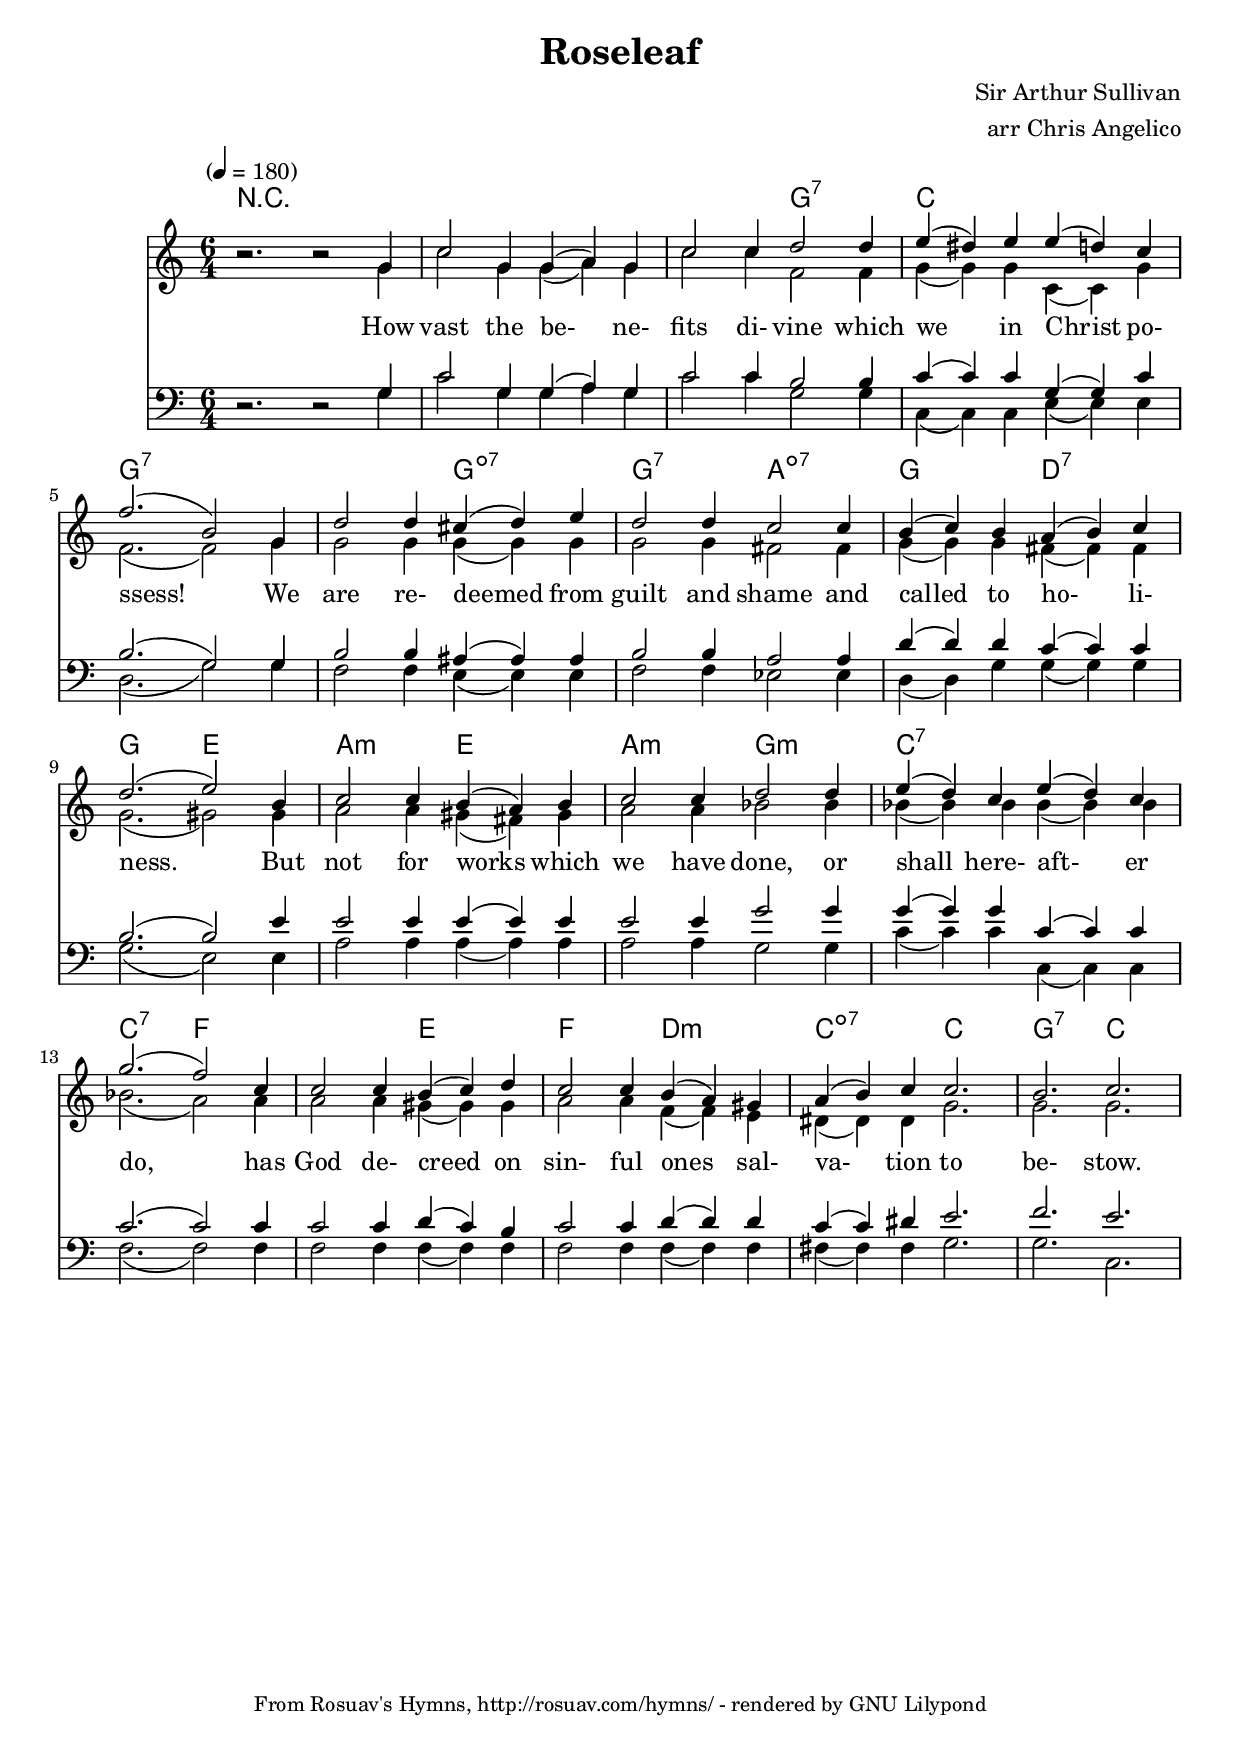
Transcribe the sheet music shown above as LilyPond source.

\version "2.24.0"
% Roseleaf, by Sir Arthur Sullivan
% Needs some words to be written for it. 7.9.7.9 meter.
\include "Hymnal.ly"

\header
{
    title="Roseleaf"
    % subtitle=""
    % poet=""
    composer="Sir Arthur Sullivan" % circa 1898
    arranger="arr Chris Angelico" % 2009-12-23
    % meter=""
    % piece="" ??
}

\score {
    <<
        \new ChordNames {
            \set chordChanges = ##t
            \transpose c c,
            \chordmode {
                r2. r2.
                % (How) vast the
                r r r g:7 c c g:7 g:7
                % (We) are redeemed
                g:7 g:dim7 g:7 a:dim7 g d:7 g e
                % (But) not for works
                a:m e a:m g:m c:7 c:7 c:7 f
                % (has) God decreed
                f e f d:m c:dim7 c g:7 c
            }
        }
        \new Staff <<
            \set Staff.midiInstrument = "acoustic grand"
            \key c \major
            \time 6/4
            \tempo "" 4 = 180
            \new Voice = "sops" \transpose c c \relative f' {
                r2. r2
                \voiceOne
                g4 c2 g4 g(a) g c2 c4 d2        % That man has perfect blessedness
                d4 e(ds) e e(d) c f2.(b,2)      % who does not walk astray
                g4 d'2 d4 cs(d) e d2 d4 c2      % in counsel of ungodly men,
                c4 b4(c) b a(b) c d2.(e2)       % nor stands in sinners' way.
                b4 c2 c4 b(a) b c2 c4 d2        % Who does not sit in scorner's chair,
                d4 e(d) c e(d) c g'2.(f2)       % but placing his delight
                c4 c2 c4 b(c) d c2 c4 b(a)      % upon God's law, he meditates
                gs a(b) c c2. b2. c2.           % on His law day and night.
                % c4 c2 c4 b(c) d c2              % upon God's law, he meditates
                % b4 a(b) c c2 c4 b2 b4 c2.~c     % on His law day and night.
            }
            % Rejoice! #436
            %{ \addlyrics { \lyr \lyricmode {
                !That man has per- fect bless- ed- ness
                !who does not walk a- stray
                !in coun- sel of un- god- ly men,
                !nor stands in sin- ners' way.
                !Who does not sit in scor- ner's chair,
                !but pla- cing his de- light
                !u- pon God's law, he me- di- tates
                !on His law day and night.
            } }
            \addlyrics { \lyr \lyricmode {
                !He shall be like a tree that grows
                !near by the ri- ver side,
                !which in its sea- son yields its fruit,
                !and green its leaves a- bide.
                !And all he does shall pro- sper well
                !the wi- cked are not so
                !but they are li- kened to the chaff
                !which wind drives to and fro.
            } }
            \addlyrics { \lyr \lyricmode {
                !In judg- ment there- fore shall not stand
                !such as un- god- ly are;
                !nor in the assem- bly of the just
                !shall wi- cked men ap- pear.
                !Be- cause the way of god- ly men
                !un- to the Lord is known,
                !where- as the way of wi- cked men
                !shall quite be o- ver- thrown.
            } } %}
            % Rejoice! #95
            \addlyrics { \lyr \lyricmode {
                !How vast the be- ne- fits di- vine
                !which we in Christ po- ssess!
                !We are re- deemed from guilt and shame
                !and called to ho- li- ness.
                !But not for works which we have done,
                !or shall here- aft- er do,
                !has God de- creed on sin- ful ones
                !sal- va- tion to be- stow.
            } }
            \new Voice = "alto" \transpose c c \relative f' {
                \voiceTwo
                s2. s2
                g4 c2 g4 g(a) g c2 c4 f,2           % How vast
                f4 g(g) g c,(c) g' f2.(f2)          % which we
                g4 g2 g4 g(g) g g2 g4 fs2           % We are re
                fs4 g(g) g fs(fs) fs g2.(gs2)       % and called
                gs4 a2 a4 gs(fs) gs a2 a4 bf2       % But not for
                bf4 bf(bf) bf bf(bf) bf bf2.(a2)    % or shall here
                a4 a2 a4 gs(gs) gs a2 a4 f(f)       % has God de
                e ds(ds) ds g2. g2. g2.             % salvation to bestow
            }
        >>
        \new Staff <<
            \clef bass
            \key c \major
            \new Voice = "tenor" \transpose c c \relative c' {
                r2. r2
                \voiceOne
                g4 c2 g4 g(a) g c2 c4 b2
                b4 c(c) c g(g) c b2.(g2)
                g4 b2 b4 as(as) as b2 b4 a2
                a4 d(d) d c(c) c b2.(b2)
                e4 e2 e4 e(e) e e2 e4 g2
                g4 g(g) g c,(c) c c2.(c2)
                c4 c2 c4 d(c) b c2 c4 d(d)           % has God decreed on sinful ones
                d c(c) ds e2. f2. e2.                % salvation to bestow
            }
            \new Voice = "bass" \transpose c c \relative c' {
                \voiceTwo
                s2. s2
                g4 c2 g4 g a g c2 c4 g2
                g4 c,(c) c e(e) e d2.(g2)
                g4 f2 f4 e(e) e f2 f4 ef2
                ef4 d(d) g g(g) g g2.(e2)
                e4 a2 a4 a(a) a a2 a4 g2
                g4 c(c) c c,(c) c f2.(f2)
                f4 f2 f4 f(f) f f2 f4 f(f)           % has God de
                f fs(fs) fs g2. g2. c,2.             % salvation to bestow
            }
        >>
    >>
    \layout { }
    \midi { \context { \ChordNames \remove Note_performer } } % Stop chords from sounding in the MIDI
}

